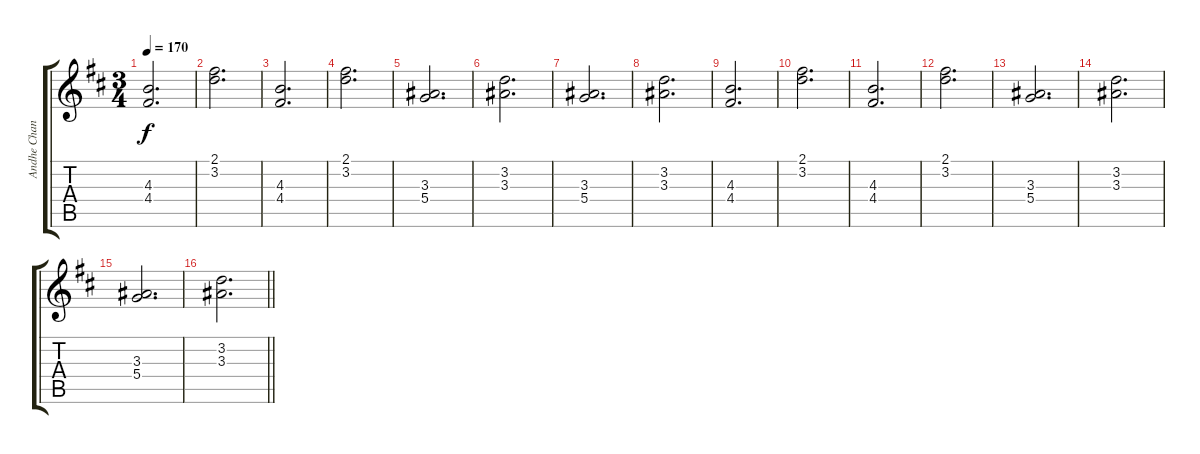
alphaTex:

\track ("Andhe Chandler (clean guitar)" "Andhe Chan") {instrument electricguitarclean}
\staff {score tabs}
\tuning (E4 B3 G3 D3 A2 E2) {hide}
\ts (3 4)
\tempo 170
\clef g2
\ks bminor
(4.3 4.4).2{d dy f} |
(2.1 3.2).2{d} |
(4.3 4.4).2{d} |
(2.1 3.2).2{d} |
(3.3 5.4).2{d} |
(3.2 3.3).2{d} |
(3.3 5.4).2{d} |
(3.2 3.3).2{d} |
(4.3 4.4).2{d} |
(2.1 3.2).2{d} |
(4.3 4.4).2{d} |
(2.1 3.2).2{d} |
(3.3 5.4).2{d} |
(3.2 3.3).2{d} |
(3.3 5.4).2{d} |
\barLineRight lightlight
(3.2 3.3).2{d}
